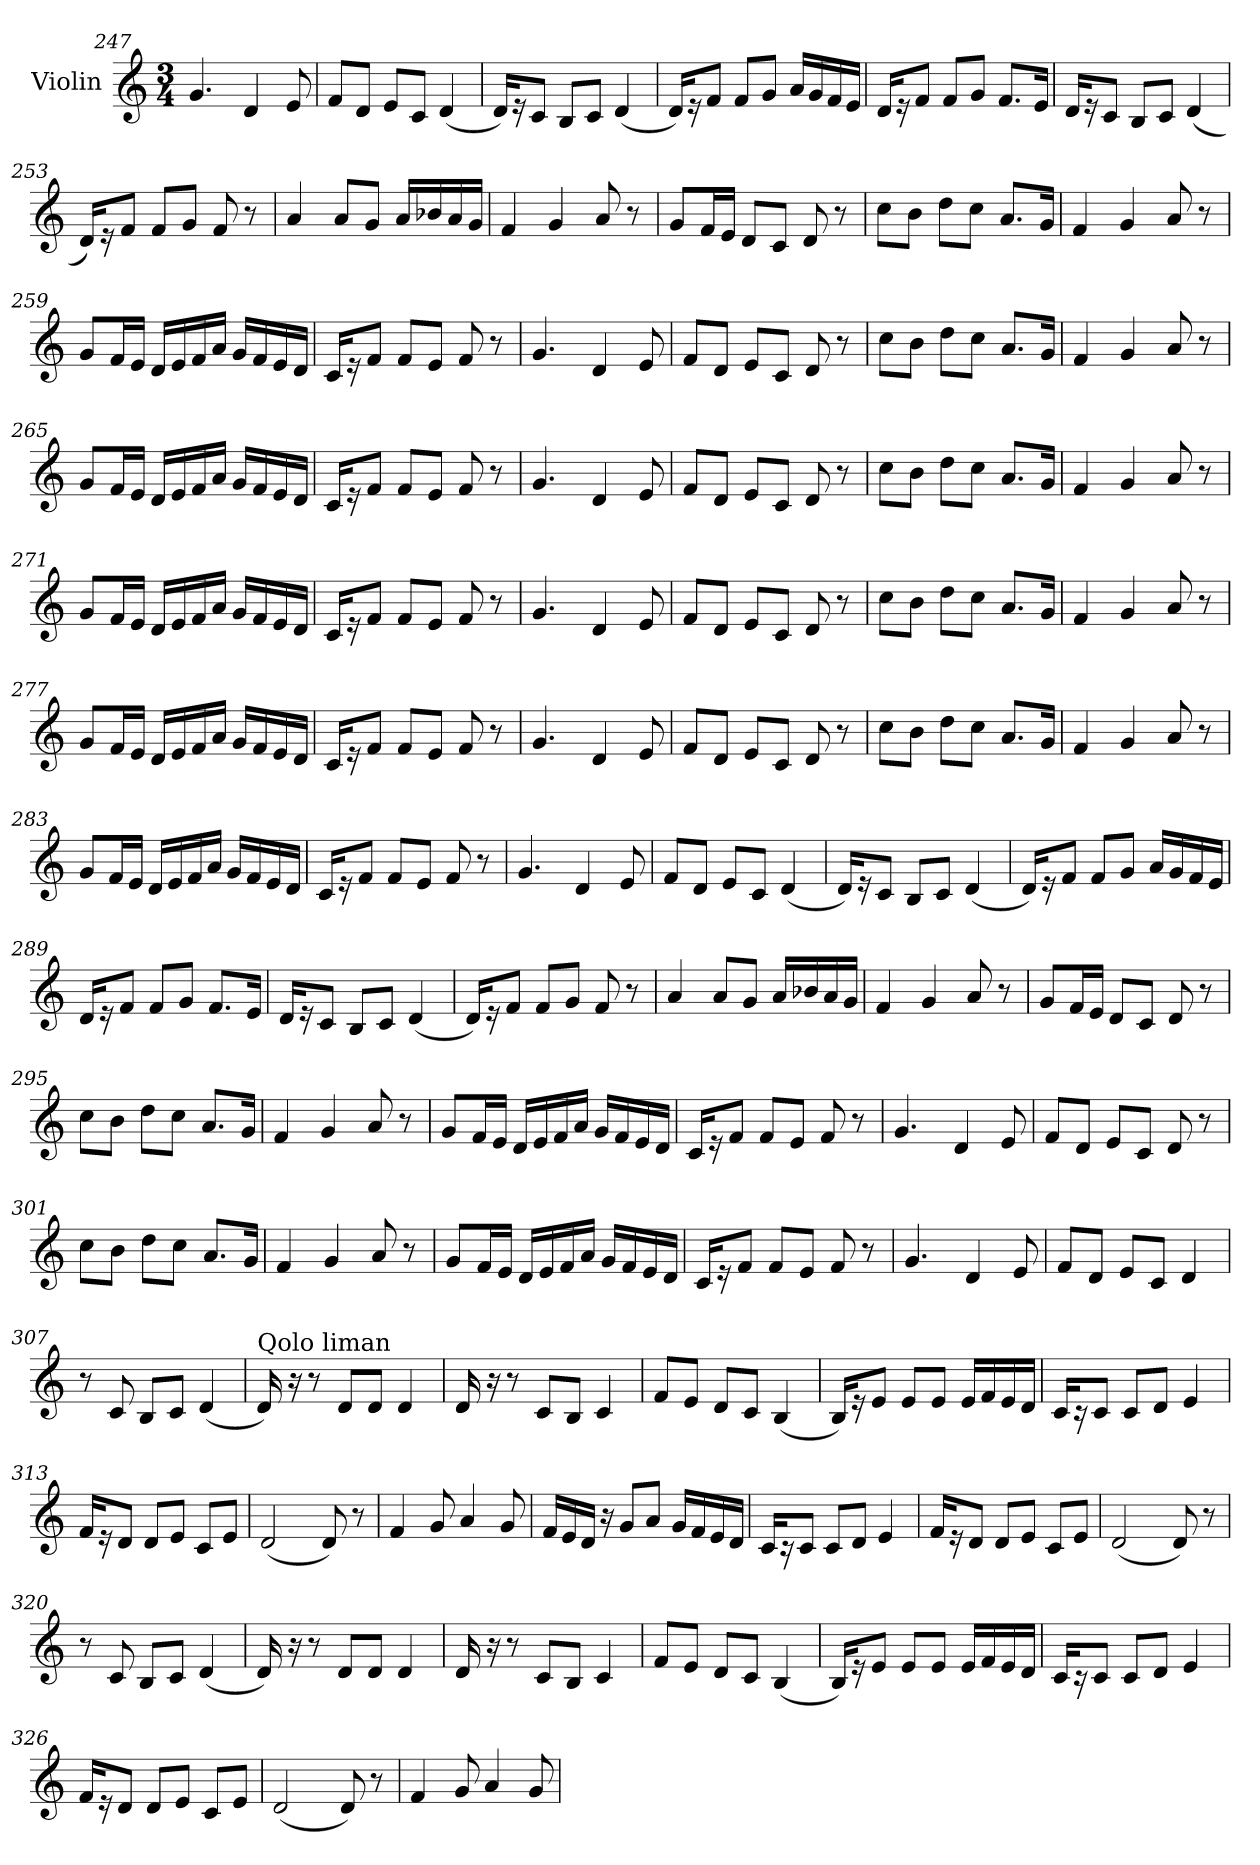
**kern
*part1
*staff1
*I"Violin
*clefG2
*k[]
*M3/4
=247
4.g/
4d/
8e/
=248
8f/L
8d/J
8e/L
8c/J
(<4d/
!!LO:LB:g=z
=249
16d/KL)
16r
8c/J
8B/L
8c/J
(<4d/
=250
16d/KL)
16r
8f/J
8f/L
8g/J
16a/LL
16g/
16f/
16e/JJ
=251
16d/KL
16r
8f/J
8f/L
8g/J
8.f/L
16e/Jk
=252
16d/KL
16r
8c/J
8B/L
8c/J
(<4d/
=253
16d/KL)
16r
8f/J
8f/L
8g/J
8f/
8r
!!LO:LB:g=z
=254
4a/
8a/L
8g/J
16a/LL
16b-X/
16a/
16g/JJ
=255
4f/
4g/
8a/
8r
=256
8g/L
16f/L
16e/JJ
8d/L
8c/J
8d/
8r
=257
8cc\L
8b\J
8dd\L
8cc\J
8.a/L
16g/Jk
=258
4f/
4g/
8a/
8r
!!LO:LB:g=z
=259
8g/L
16f/L
16e/JJ
16d/LL
16e/
16f/
16a/JJ
16g/LL
16f/
16e/
16d/JJ
=260
16c/KL
16r
8f/J
8f/L
8e/J
8f/
8r
=261
4.g/
4d/
8e/
=262
8f/L
8d/J
8e/L
8c/J
8d/
8r
=263
8cc\L
8b\J
8dd\L
8cc\J
8.a/L
16g/Jk
=264
4f/
4g/
8a/
8r
!!LO:LB:g=z
=265
8g/L
16f/L
16e/JJ
16d/LL
16e/
16f/
16a/JJ
16g/LL
16f/
16e/
16d/JJ
=266
16c/KL
16r
8f/J
8f/L
8e/J
8f/
8r
=267
4.g/
4d/
8e/
=268
8f/L
8d/J
8e/L
8c/J
8d/
8r
=269
8cc\L
8b\J
8dd\L
8cc\J
8.a/L
16g/Jk
=270
4f/
4g/
8a/
8r
!!LO:LB:g=z
=271
8g/L
16f/L
16e/JJ
16d/LL
16e/
16f/
16a/JJ
16g/LL
16f/
16e/
16d/JJ
=272
16c/KL
16r
8f/J
8f/L
8e/J
8f/
8r
=273
4.g/
4d/
8e/
=274
8f/L
8d/J
8e/L
8c/J
8d/
8r
=275
8cc\L
8b\J
8dd\L
8cc\J
8.a/L
16g/Jk
=276
4f/
4g/
8a/
8r
!!LO:LB:g=z
=277
8g/L
16f/L
16e/JJ
16d/LL
16e/
16f/
16a/JJ
16g/LL
16f/
16e/
16d/JJ
=278
16c/KL
16r
8f/J
8f/L
8e/J
8f/
8r
=279
4.g/
4d/
8e/
=280
8f/L
8d/J
8e/L
8c/J
8d/
8r
=281
8cc\L
8b\J
8dd\L
8cc\J
8.a/L
16g/Jk
=282
4f/
4g/
8a/
8r
!!LO:LB:g=z
=283
8g/L
16f/L
16e/JJ
16d/LL
16e/
16f/
16a/JJ
16g/LL
16f/
16e/
16d/JJ
=284
16c/KL
16r
8f/J
8f/L
8e/J
8f/
8r
=285
4.g/
4d/
8e/
=286
8f/L
8d/J
8e/L
8c/J
(<4d/
=287
16d/KL)
16r
8c/J
8B/L
8c/J
(<4d/
!!LO:PB:g=z
=288
16d/KL)
16r
8f/J
8f/L
8g/J
16a/LL
16g/
16f/
16e/JJ
=289
16d/KL
16r
8f/J
8f/L
8g/J
8.f/L
16e/Jk
=290
16d/KL
16r
8c/J
8B/L
8c/J
(<4d/
=291
16d/KL)
16r
8f/J
8f/L
8g/J
8f/
8r
=292
4a/
8a/L
8g/J
16a/LL
16b-X/
16a/
16g/JJ
!!LO:LB:g=z
=293
4f/
4g/
8a/
8r
=294
8g/L
16f/L
16e/JJ
8d/L
8c/J
8d/
8r
=295
8cc\L
8b\J
8dd\L
8cc\J
8.a/L
16g/Jk
=296
4f/
4g/
8a/
8r
=297
8g/L
16f/L
16e/JJ
16d/LL
16e/
16f/
16a/JJ
16g/LL
16f/
16e/
16d/JJ
!!LO:LB:g=z
=298
16c/KL
16r
8f/J
8f/L
8e/J
8f/
8r
=299
4.g/
4d/
8e/
=300
8f/L
8d/J
8e/L
8c/J
8d/
8r
=301
8cc\L
8b\J
8dd\L
8cc\J
8.a/L
16g/Jk
=302
4f/
4g/
8a/
8r
=303
8g/L
16f/L
16e/JJ
16d/LL
16e/
16f/
16a/JJ
16g/LL
16f/
16e/
16d/JJ
!!LO:LB:g=z
=304
16c/KL
16r
8f/J
8f/L
8e/J
8f/
8r
=305
4.g/
4d/
8e/
=306
8f/L
8d/J
8e/L
8c/J
4d/
=307
8r
8c/
8B/L
8c/J
(<4d/
=308
!LO:TX:a:t=Qolo liman
16d/)
16r
8r
8d/L
8d/J
4d/
=309
16d/
16r
8r
8c/L
8B/J
4c/
!!LO:LB:g=z
=310
8f/L
8e/J
8d/L
8c/J
(<4B/
=311
16B/KL)
16r
8e/J
8e/L
8e/J
16e/LL
16f/
16e/
16d/JJ
=312
16c/KL
16r
8c/J
8c/L
8d/J
4e/
=313
16f/KL
16r
8d/J
8d/L
8e/J
8c/L
8e/J
=314
(<2d/
8d/)
8r
=315
4f/
8g/
4a/
8g/
!!LO:LB:g=z
=316
16f/LL
16e/
16d/JJ
16r
8g/L
8a/J
16g/LL
16f/
16e/
16d/JJ
=317
16c/KL
16r
8c/J
8c/L
8d/J
4e/
=318
16f/KL
16r
8d/J
8d/L
8e/J
8c/L
8e/J
=319
(<2d/
8d/)
8r
=320
8r
8c/
8B/L
8c/J
(<4d/
!!LO:LB:g=z
=321
16d/)
16r
8r
8d/L
8d/J
4d/
=322
16d/
16r
8r
8c/L
8B/J
4c/
=323
8f/L
8e/J
8d/L
8c/J
(<4B/
=324
16B/KL)
16r
8e/J
8e/L
8e/J
16e/LL
16f/
16e/
16d/JJ
=325
16c/KL
16r
8c/J
8c/L
8d/J
4e/
!!LO:LB:g=z
=326
16f/KL
16r
8d/J
8d/L
8e/J
8c/L
8e/J
=327
(<2d/
8d/)
8r
=328
4f/
8g/
4a/
8g/
=
*-
